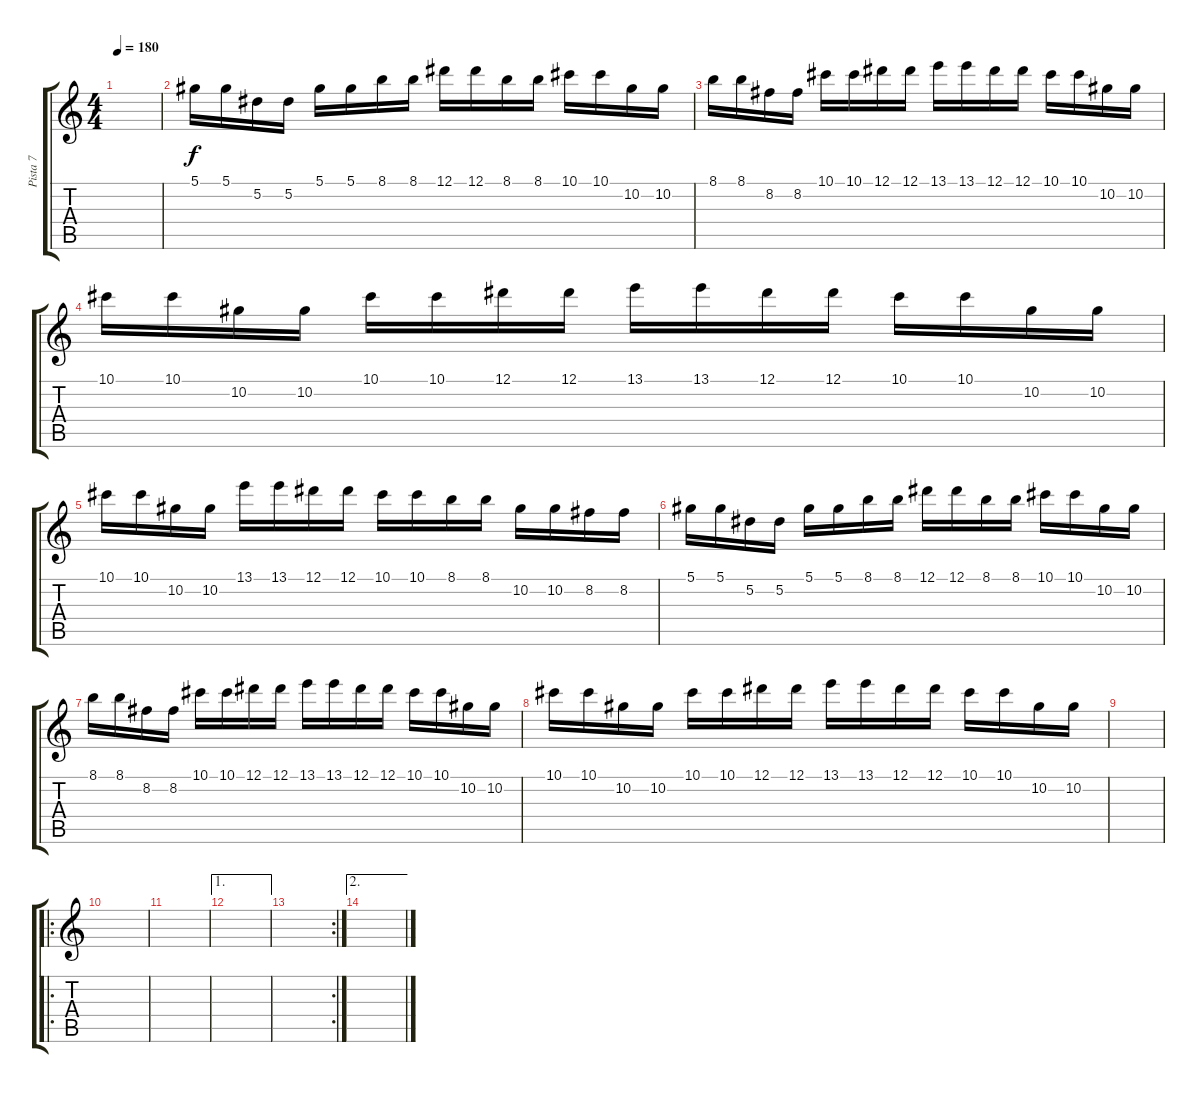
\track ("Pista 7" "Pista 7") {instrument distortionguitar}
\staff {score tabs}
\tuning (Eb4 Bb3 Gb3 Db3 Ab2 Eb2) {hide}
\ts (4 4)
\tempo 180
\clef g2
\ks c
|
5.1.16 5.1.16 5.2.16 5.2.16 5.1.16 5.1.16 8.1.16 8.1.16 12.1.16 12.1.16 8.1.16 8.1.16 10.1.16 10.1.16 10.2.16 10.2.16 |
8.1.16 8.1.16 8.2.16 8.2.16 10.1.16 10.1.16 12.1.16 12.1.16 13.1.16 13.1.16 12.1.16 12.1.16 10.1.16 10.1.16 10.2.16 10.2.16 |
10.1.16 10.1.16 10.2.16 10.2.16 10.1.16 10.1.16 12.1.16 12.1.16 13.1.16 13.1.16 12.1.16 12.1.16 10.1.16 10.1.16 10.2.16 10.2.16 |
10.1.16 10.1.16 10.2.16 10.2.16 13.1.16 13.1.16 12.1.16 12.1.16 10.1.16 10.1.16 8.1.16 8.1.16 10.2.16 10.2.16 8.2.16 8.2.16 |
5.1.16 5.1.16 5.2.16 5.2.16 5.1.16 5.1.16 8.1.16 8.1.16 12.1.16 12.1.16 8.1.16 8.1.16 10.1.16 10.1.16 10.2.16 10.2.16 |
8.1.16 8.1.16 8.2.16 8.2.16 10.1.16 10.1.16 12.1.16 12.1.16 13.1.16 13.1.16 12.1.16 12.1.16 10.1.16 10.1.16 10.2.16 10.2.16 |
10.1.16 10.1.16 10.2.16 10.2.16 10.1.16 10.1.16 12.1.16 12.1.16 13.1.16 13.1.16 12.1.16 12.1.16 10.1.16 10.1.16 10.2.16 10.2.16 |
|
\ro
|
|
\ae 1
|
\rc 2
|
\ae 2
